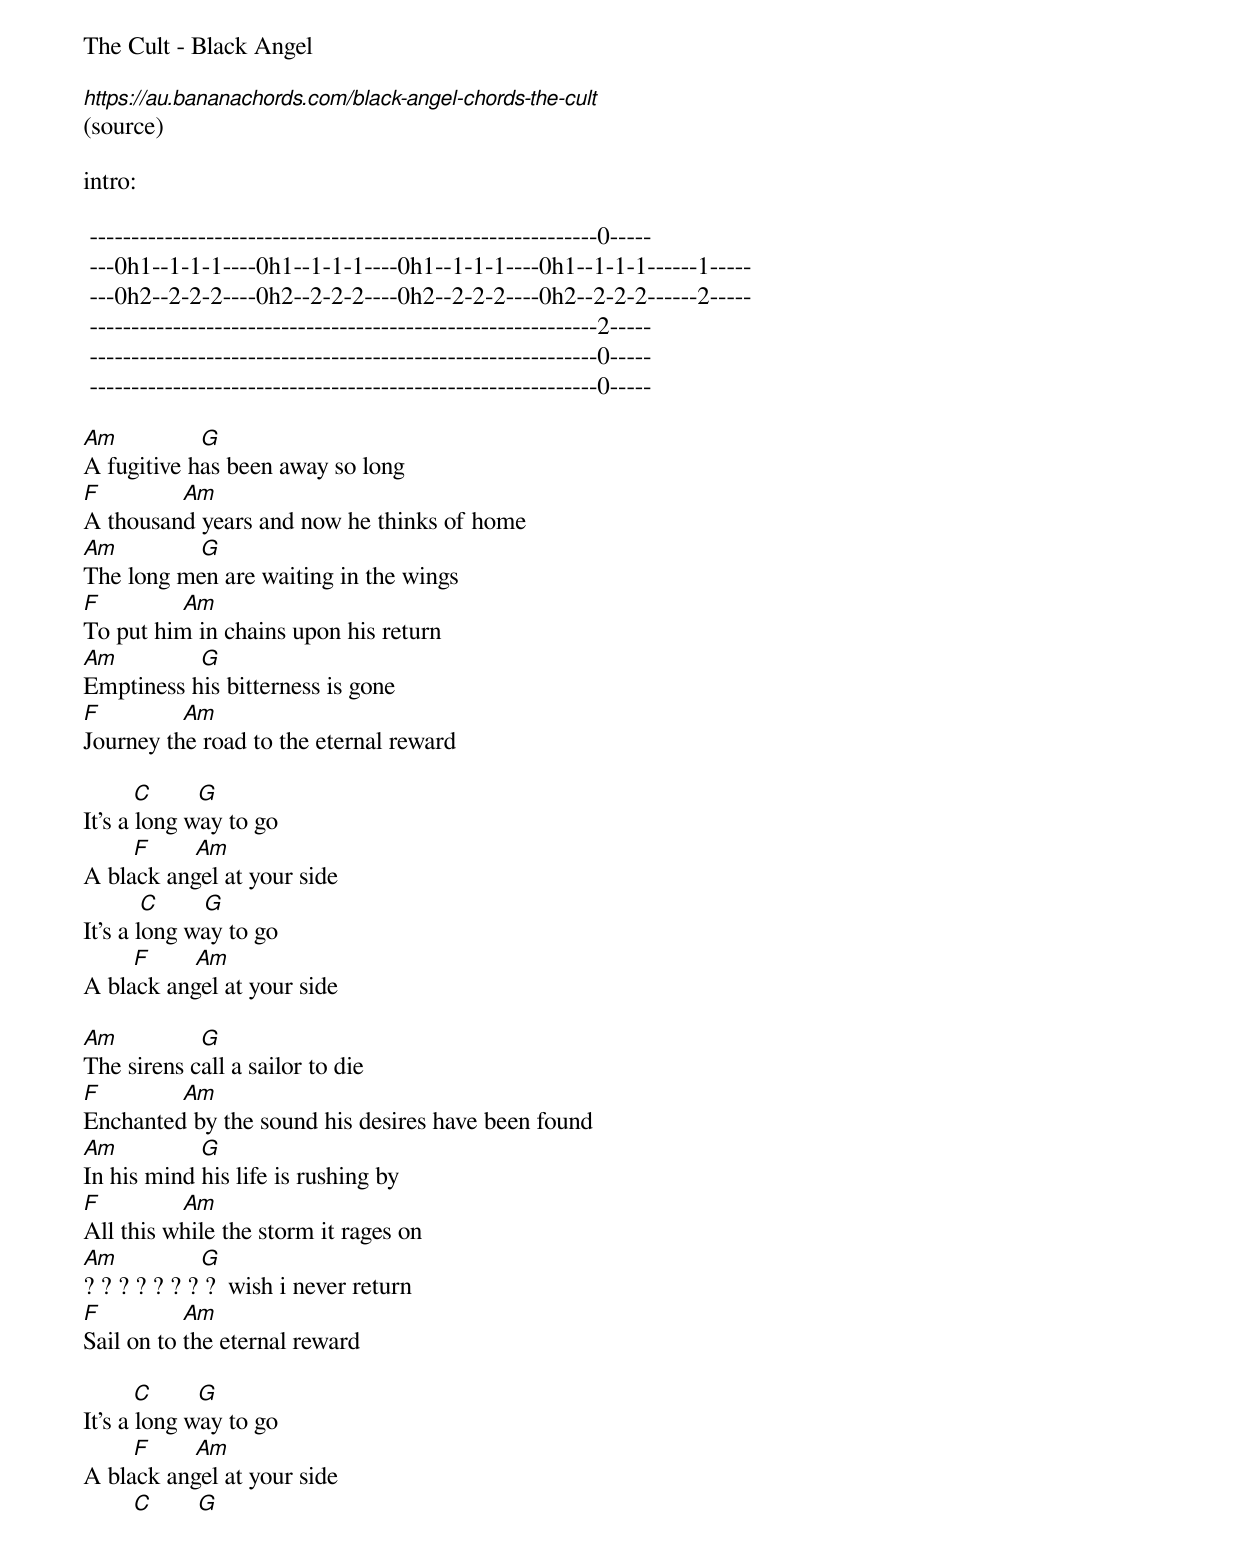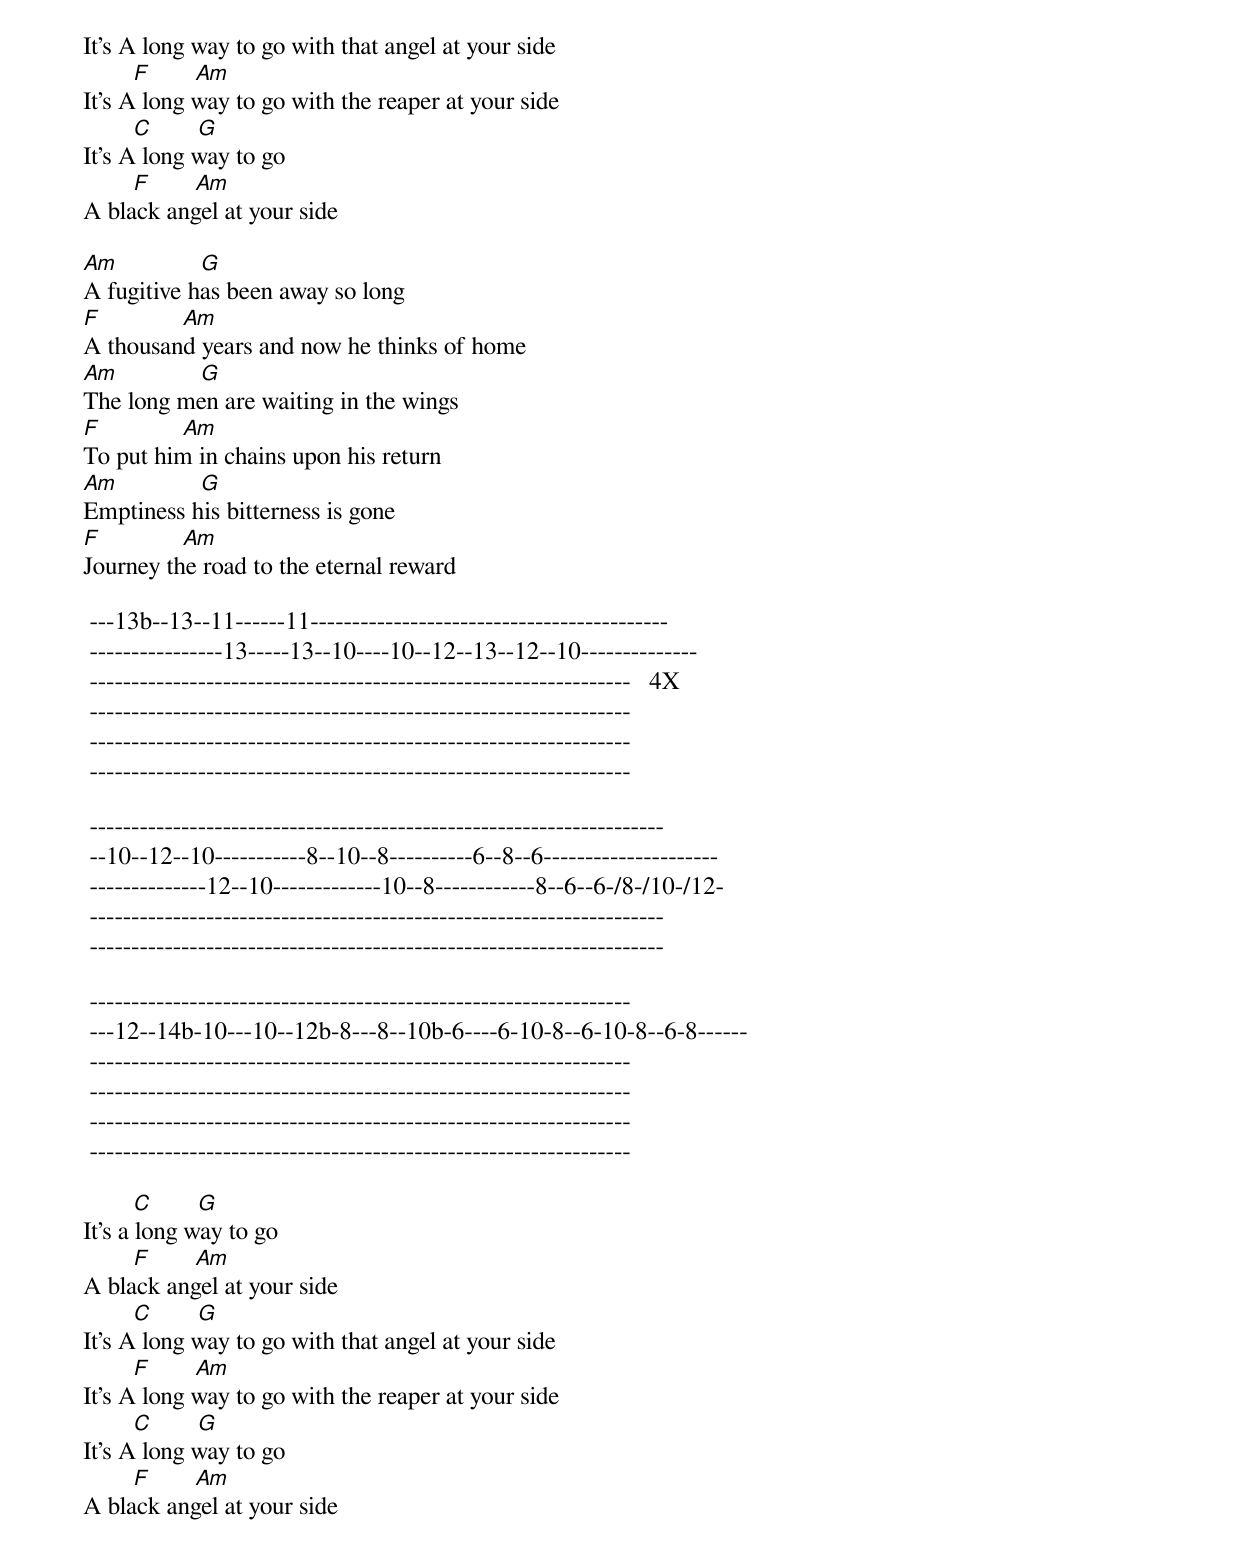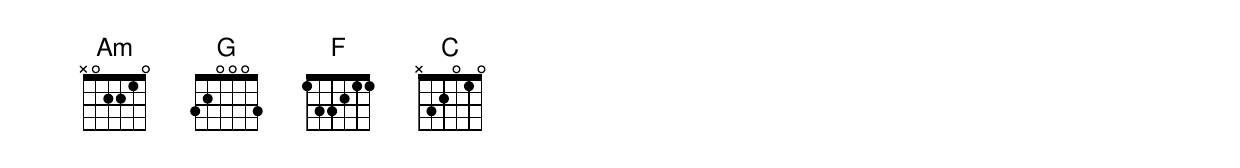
The Cult - Black Angel

[https://au.bananachords.com/black-angel-chords-the-cult](source)

intro:

 -------------------------------------------------------------0-----
 ---0h1--1-1-1----0h1--1-1-1----0h1--1-1-1----0h1--1-1-1------1-----
 ---0h2--2-2-2----0h2--2-2-2----0h2--2-2-2----0h2--2-2-2------2-----
 -------------------------------------------------------------2-----
 -------------------------------------------------------------0-----
 -------------------------------------------------------------0-----

[Am]             [G]
A fugitive has been away so long
[F]             [Am]
A thousand years and now he thinks of home
[Am]             [G]
The long men are waiting in the wings
[F]             [Am]
To put him in chains upon his return
[Am]             [G]
Emptiness his bitterness is gone
[F]             [Am]
Journey the road to the eternal reward

        [C]       [G]
It's a long way to go
        [F]       [Am]
A black angel at your side
         [C]       [G]
It's a long way to go
        [F]       [Am]
A black angel at your side

[Am]             [G]
The sirens call a sailor to die
[F]             [Am]
Enchanted by the sound his desires have been found
[Am]             [G]
In his mind his life is rushing by
[F]             [Am]
All this while the storm it rages on
[Am]             [G]
? ? ? ? ? ? ? ?  wish i never return
[F]             [Am]
Sail on to the eternal reward

        [C]       [G]
It's a long way to go
        [F]       [Am]
A black angel at your side
        [C]       [G]
It's A long way to go with that angel at your side
        [F]       [Am]
It's A long way to go with the reaper at your side
        [C]       [G]
It's A long way to go
        [F]       [Am]
A black angel at your side

[Am]             [G]
A fugitive has been away so long
[F]             [Am]
A thousand years and now he thinks of home
[Am]             [G]
The long men are waiting in the wings
[F]             [Am]
To put him in chains upon his return
[Am]             [G]
Emptiness his bitterness is gone
[F]             [Am]
Journey the road to the eternal reward

 ---13b--13--11------11-------------------------------------------
 ----------------13-----13--10----10--12--13--12--10--------------
 -----------------------------------------------------------------   4X
 -----------------------------------------------------------------
 -----------------------------------------------------------------
 -----------------------------------------------------------------

 ---------------------------------------------------------------------
 --10--12--10-----------8--10--8----------6--8--6---------------------
 --------------12--10-------------10--8------------8--6--6-/8-/10-/12-
 ---------------------------------------------------------------------
 ---------------------------------------------------------------------

 -----------------------------------------------------------------
 ---12--14b-10---10--12b-8---8--10b-6----6-10-8--6-10-8--6-8------
 -----------------------------------------------------------------
 -----------------------------------------------------------------
 -----------------------------------------------------------------
 -----------------------------------------------------------------

        [C]       [G]
It's a long way to go
        [F]       [Am]
A black angel at your side
        [C]       [G]
It's A long way to go with that angel at your side
        [F]       [Am]
It's A long way to go with the reaper at your side
        [C]       [G]
It's A long way to go
        [F]       [Am]
A black angel at your side
